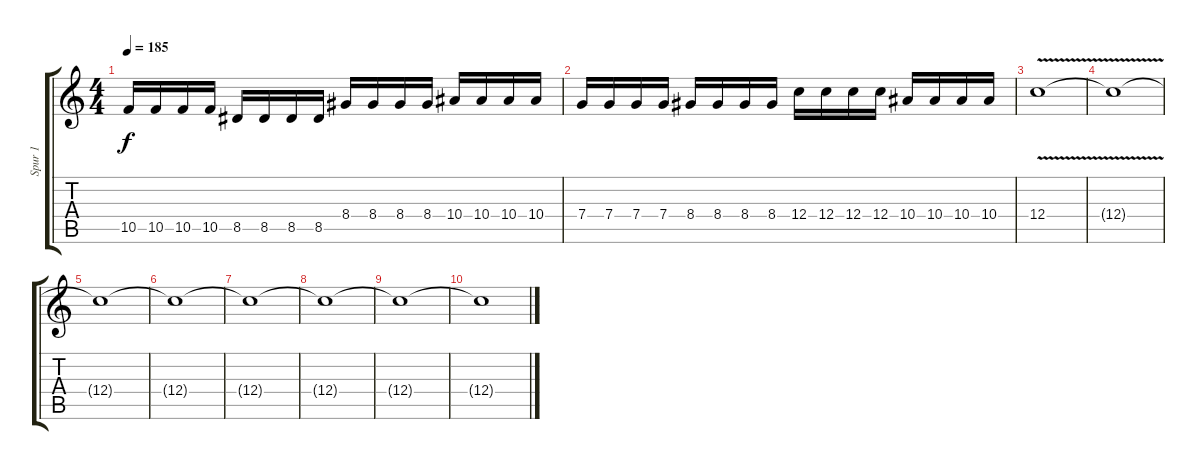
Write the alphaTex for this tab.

\track ("Spur 1" "Spur 1") {instrument distortionguitar}
\staff {score tabs}
\tuning (D4 A3 F3 C3 G2 C2) {hide}
\ts (4 4)
\tempo 185
\clef g2
\ks c
10.5.16{dy f} 10.5.16 10.5.16 10.5.16 8.5.16 8.5.16 8.5.16 8.5.16 8.4.16 8.4.16 8.4.16 8.4.16 10.4.16 10.4.16 10.4.16 10.4.16 |
7.4.16 7.4.16 7.4.16 7.4.16 8.4.16 8.4.16 8.4.16 8.4.16 12.4.16 12.4.16 12.4.16 12.4.16 10.4.16 10.4.16 10.4.16 10.4.16 |
12.4{v}.1{volume 8} |
12.4{t}.1 |
12.4{t}.1 |
12.4{t}.1 |
12.4{t}.1{volume 0} |
12.4{t}.1 |
12.4{t}.1 |
12.4{t}.1
